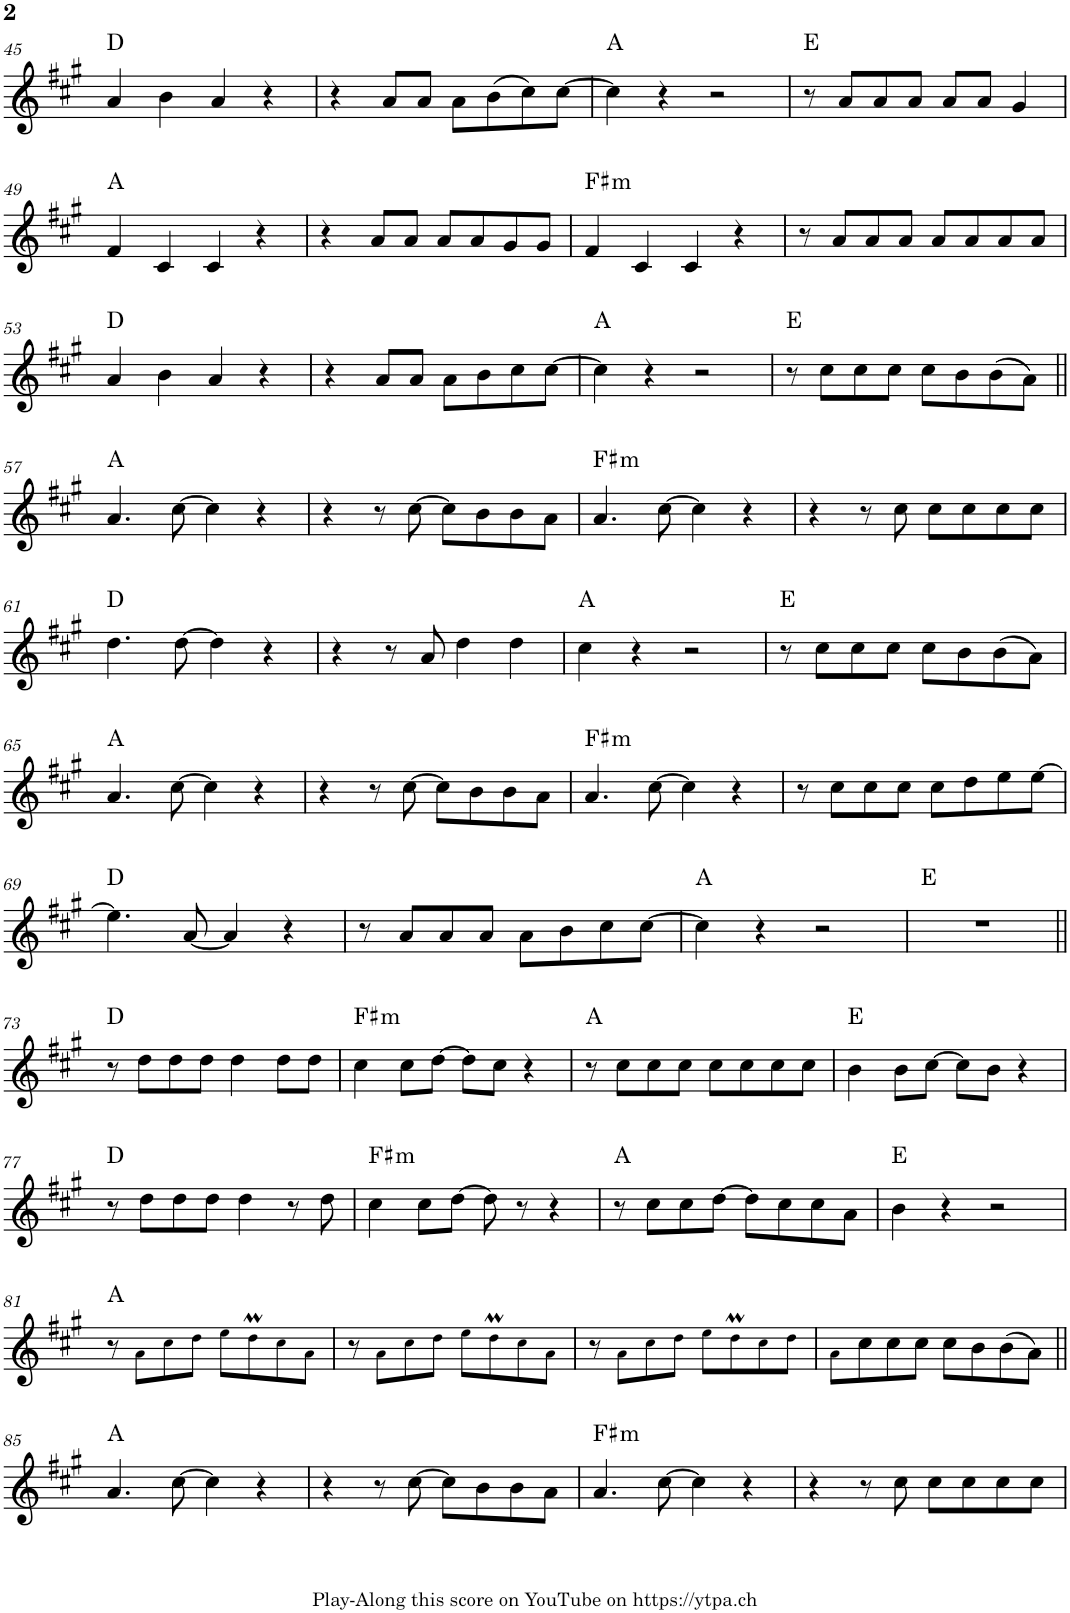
**kern	**harte
*part1	*part1
*staff1	*
*I"Piano	*
*I'Pno.	*
!!LO:PB:g=z
*clefG2	*
*k[f#c#g#]	*
*M4/4	*
=45	=45
4a/	D:maj
4b\	.
4a/	.
4r	.
=46	=46
4r	.
8a/L	.
8a/J	.
8a\L	.
(8b\	.
8cc#\)	.
[8cc#\J	.
=47	=47
4cc#\]	A:maj
4r	.
2r	.
=48	=48
8r	E:maj
8a/L	.
8a/	.
8a/J	.
8a/L	.
8a/J	.
4g#/	.
!!LO:LB:g=z
=49	=49
4f#/	A:maj
4c#/	.
4c#/	.
4r	.
=50	=50
4r	.
8a/L	.
8a/J	.
8a/L	.
8a/	.
8g#/	.
8g#/J	.
=51	=51
!	!LO:H:kt=m
4f#/	F#:min
4c#/	.
4c#/	.
4r	.
=52	=52
8r	.
8a/L	.
8a/	.
8a/J	.
8a/L	.
8a/	.
8a/	.
8a/J	.
!!LO:LB:g=z
=53	=53
4a/	D:maj
4b\	.
4a/	.
4r	.
=54	=54
4r	.
8a/L	.
8a/J	.
8a\L	.
8b\	.
8cc#\	.
[8cc#\J	.
=55	=55
4cc#\]	A:maj
4r	.
2r	.
=56	=56
8r	E:maj
8cc#\L	.
8cc#\	.
8cc#\J	.
8cc#\L	.
8b\	.
(8b\	.
8a\J)	.
!!LO:LB:g=z
=57||	=57||
4.a/	A:maj
[8cc#\	.
4cc#\]	.
4r	.
=58	=58
4r	.
8r	.
[8cc#\	.
8cc#\L]	.
8b\	.
8b\	.
8a\J	.
=59	=59
!	!LO:H:kt=m
4.a/	F#:min
[8cc#\	.
4cc#\]	.
4r	.
=60	=60
4r	.
8r	.
8cc#\	.
8cc#\L	.
8cc#\	.
8cc#\	.
8cc#\J	.
!!LO:LB:g=z
=61	=61
4.dd\	D:maj
[8dd\	.
4dd\]	.
4r	.
=62	=62
4r	.
8r	.
8a/	.
4dd\	.
4dd\	.
=63	=63
4cc#\	A:maj
4r	.
2r	.
=64	=64
8r	E:maj
8cc#\L	.
8cc#\	.
8cc#\J	.
8cc#\L	.
8b\	.
(8b\	.
8a\J)	.
!!LO:LB:g=z
=65	=65
4.a/	A:maj
[8cc#\	.
4cc#\]	.
4r	.
=66	=66
4r	.
8r	.
[8cc#\	.
8cc#\L]	.
8b\	.
8b\	.
8a\J	.
=67	=67
!	!LO:H:kt=m
4.a/	F#:min
[8cc#\	.
4cc#\]	.
4r	.
=68	=68
8r	.
8cc#\L	.
8cc#\	.
8cc#\J	.
8cc#\L	.
8dd\	.
8ee\	.
[8ee\J	.
!!LO:LB:g=z
=69	=69
4.ee\]	D:maj
[8a/	.
4a/]	.
4r	.
=70	=70
8r	.
8a/L	.
8a/	.
8a/J	.
8a\L	.
8b\	.
8cc#\	.
[8cc#\J	.
=71	=71
4cc#\]	A:maj
4r	.
2r	.
=72	=72
1r	E:maj
!!LO:LB:g=z
=73||	=73||
8r	D:maj
8dd\L	.
8dd\	.
8dd\J	.
4dd\	.
8dd\L	.
8dd\J	.
=74	=74
!	!LO:H:kt=m
4cc#\	F#:min
8cc#\L	.
[8dd\J	.
8dd\L]	.
8cc#\J	.
4r	.
=75	=75
8r	A:maj
8cc#\L	.
8cc#\	.
8cc#\J	.
8cc#\L	.
8cc#\	.
8cc#\	.
8cc#\J	.
=76	=76
4b\	E:maj
8b\L	.
[8cc#\J	.
8cc#\L]	.
8b\J	.
4r	.
!!LO:LB:g=z
=77	=77
8r	D:maj
8dd\L	.
8dd\	.
8dd\J	.
4dd\	.
8r	.
8dd\	.
=78	=78
!	!LO:H:kt=m
4cc#\	F#:min
8cc#\L	.
[8dd\J	.
8dd\]	.
8r	.
4r	.
=79	=79
8r	A:maj
8cc#\L	.
8cc#\	.
[8dd\J	.
8dd\L]	.
8cc#\	.
8cc#\	.
8a\J	.
=80	=80
4b\	E:maj
4r	.
2r	.
!!LO:LB:g=z
=81	=81
8r	A:maj
8a!\L	.
8cc#!\	.
8dd!\J	.
8ee!\L	.
8ddM!\	.
8cc#!\	.
8a!\J	.
=82	=82
8r	.
8a!\L	.
8cc#!\	.
8dd!\J	.
8ee!\L	.
8ddM!\	.
8cc#!\	.
8a!\J	.
=83	=83
8r	.
8a!\L	.
8cc#!\	.
8dd!\J	.
8ee!\L	.
8ddM!\	.
8cc#!\	.
8dd!\J	.
=84	=84
8a!\L	.
8cc#\	.
8cc#\	.
8cc#\J	.
8cc#\L	.
8b\	.
(8b\	.
8a\J)	.
!!LO:LB:g=z
=85||	=85||
4.a/	A:maj
[8cc#\	.
4cc#\]	.
4r	.
=86	=86
4r	.
8r	.
[8cc#\	.
8cc#\L]	.
8b\	.
8b\	.
8a\J	.
=87	=87
!	!LO:H:kt=m
4.a/	F#:min
[8cc#\	.
4cc#\]	.
4r	.
=88	=88
4r	.
8r	.
8cc#\	.
8cc#\L	.
8cc#\	.
8cc#\	.
8cc#\J	.
=	=
*-	*-
